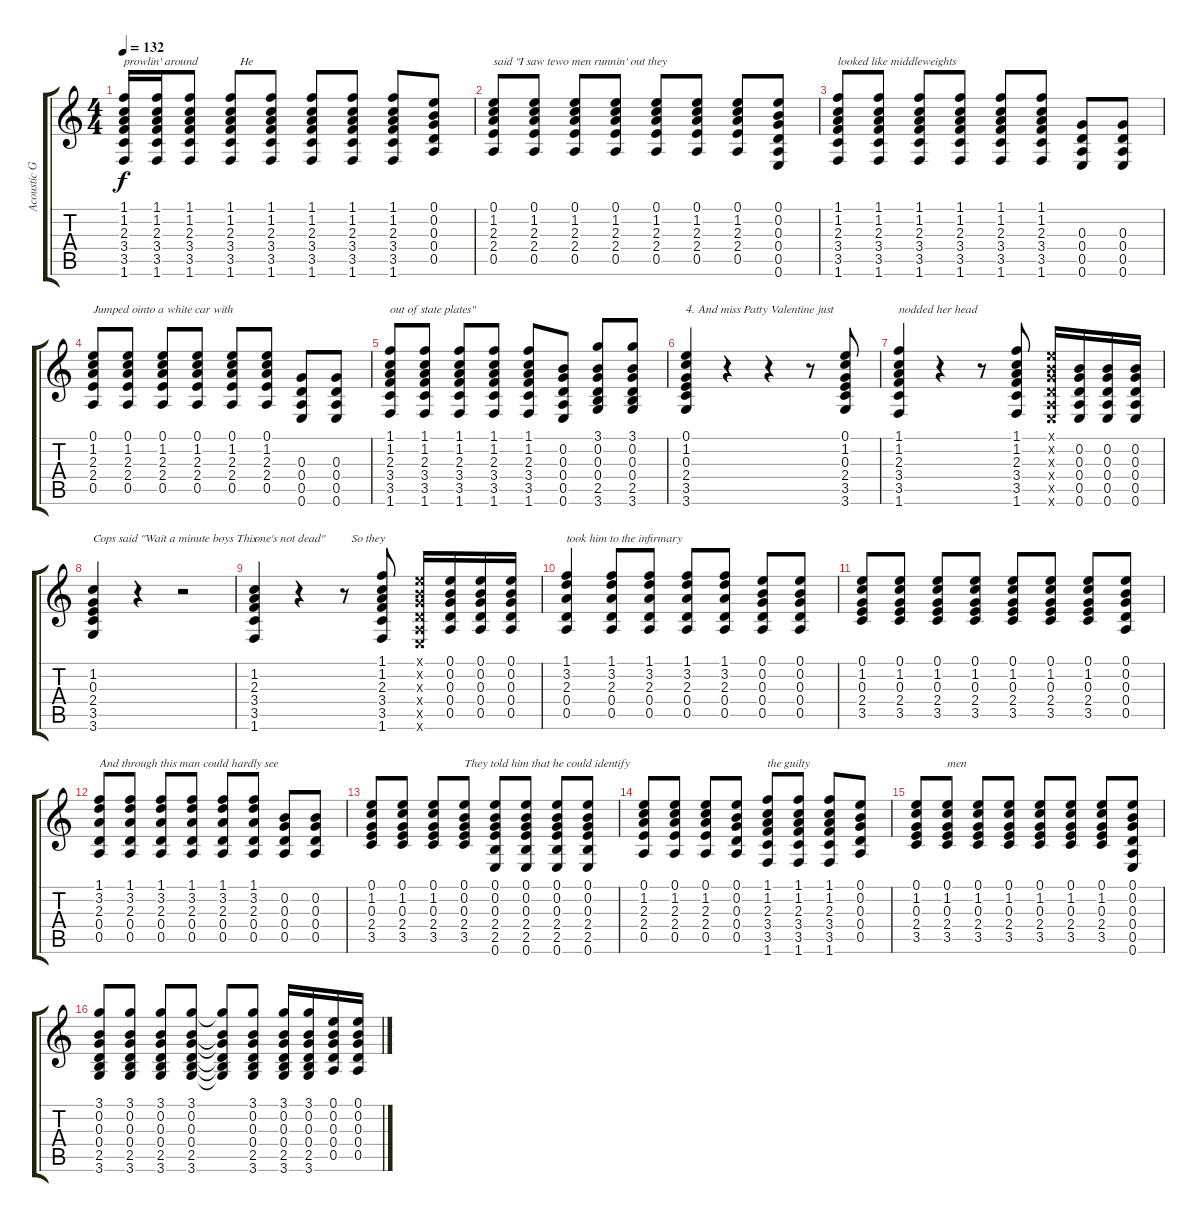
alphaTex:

\track ("Acoustic Guitar" "Acoustic G") {instrument acousticguitarsteel}
\staff {score tabs}
\tuning (E4 B3 G3 D3 A2 E2) {hide}
\ts (4 4)
\tempo 132
\clef g2
\ks c
(1.1 1.2 2.3 3.4 3.5 1.6).16{txt "prowlin' around              He" dy f} (1.1 1.2 2.3 3.4 3.5 1.6).16 (1.1 1.2 2.3 3.4 3.5 1.6).8 (1.1 1.2 2.3 3.4 3.5 1.6).8 (1.1 1.2 2.3 3.4 3.5 1.6).8 (1.1 1.2 2.3 3.4 3.5 1.6).8 (1.1 1.2 2.3 3.4 3.5 1.6).8 (1.1 1.2 2.3 3.4 3.5 1.6).8 (0.1 0.2 0.3 0.4 0.5).8 |
(0.1 1.2 2.3 2.4 0.5).8{txt "said \"I saw tewo men runnin' out they"} (0.1 1.2 2.3 2.4 0.5).8 (0.1 1.2 2.3 2.4 0.5).8 (0.1 1.2 2.3 2.4 0.5).8 (0.1 1.2 2.3 2.4 0.5).8 (0.1 1.2 2.3 2.4 0.5).8 (0.1 1.2 2.3 2.4 0.5).8 (0.1 0.2 0.3 0.4 0.5 0.6).8 |
(1.1 1.2 2.3 3.4 3.5 1.6).8{txt "looked like middleweights"} (1.1 1.2 2.3 3.4 3.5 1.6).8 (1.1 1.2 2.3 3.4 3.5 1.6).8 (1.1 1.2 2.3 3.4 3.5 1.6).8 (1.1 1.2 2.3 3.4 3.5 1.6).8 (1.1 1.2 2.3 3.4 3.5 1.6).8 (0.3 0.4 0.5 0.6).8 (0.3 0.4 0.5 0.6).8 |
(0.1 1.2 2.3 2.4 0.5).8{txt "Jumped ointo a white car with "} (0.1 1.2 2.3 2.4 0.5).8 (0.1 1.2 2.3 2.4 0.5).8 (0.1 1.2 2.3 2.4 0.5).8 (0.1 1.2 2.3 2.4 0.5).8 (0.1 1.2 2.3 2.4 0.5).8 (0.3 0.4 0.5 0.6).8 (0.3 0.4 0.5 0.6).8 |
(1.1 1.2 2.3 3.4 3.5 1.6).8{txt "out of state plates\""} (1.1 1.2 2.3 3.4 3.5 1.6).8 (1.1 1.2 2.3 3.4 3.5 1.6).8 (1.1 1.2 2.3 3.4 3.5 1.6).8 (1.1 1.2 2.3 3.4 3.5 1.6).8 (0.2 0.3 0.4 0.5 0.6).8 (3.1 0.2 0.3 0.4 2.5 3.6).8 (3.1 0.2 0.3 0.4 2.5 3.6).8 |
(0.1 1.2 0.3 2.4 3.5 3.6).4{txt "4. And miss Patty Valentine just"} r.4 r.4 r.8 (0.1 1.2 0.3 2.4 3.5 3.6).8 |
(1.1 1.2 2.3 3.4 3.5 1.6).4{txt "nodded her head"} r.4 r.8 (1.1 1.2 2.3 3.4 3.5 1.6).8 (0.1{x} 0.2{x} 0.3{x} 0.4{x} 0.5{x} 0.6{x}).16 (0.2 0.3 0.4 0.5 0.6).16 (0.2 0.3 0.4 0.5 0.6).16 (0.2 0.3 0.4 0.5 0.6).16 |
(1.2 0.3 2.4 3.5 3.6).4{txt "Cops said \"Wait a minute boys This"} r.4 r.2 |
(1.2 2.3 3.4 3.5 1.6).4{txt "one's not dead\"         So they"} r.4 r.8 (1.1 1.2 2.3 3.4 3.5 1.6).8 (0.1{x} 0.2{x} 0.3{x} 0.4{x} 0.5{x} 0.6{x}).16 (0.1 0.2 0.3 0.4 0.5).16 (0.1 0.2 0.3 0.4 0.5).16 (0.1 0.2 0.3 0.4 0.5).16 |
(1.1 3.2 2.3 0.4 0.5).4{txt "took him to the infirmary"} (1.1 3.2 2.3 0.4 0.5).8 (1.1 3.2 2.3 0.4 0.5).8 (1.1 3.2 2.3 0.4 0.5).8 (1.1 3.2 2.3 0.4 0.5).8 (0.1 0.2 0.3 0.4 0.5).8 (0.1 0.2 0.3 0.4 0.5).8 |
(0.1 1.2 0.3 2.4 3.5).8 (0.1 1.2 0.3 2.4 3.5).8 (0.1 1.2 0.3 2.4 3.5).8 (0.1 1.2 0.3 2.4 3.5).8 (0.1 1.2 0.3 2.4 3.5).8 (0.1 1.2 0.3 2.4 3.5).8 (0.1 1.2 0.3 2.4 3.5).8 (0.1 0.2 0.3 0.4 0.5).8 |
(1.1 3.2 2.3 0.4 0.5).8{txt "And through this man could hardly see"} (1.1 3.2 2.3 0.4 0.5).8 (1.1 3.2 2.3 0.4 0.5).8 (1.1 3.2 2.3 0.4 0.5).8 (1.1 3.2 2.3 0.4 0.5).8 (1.1 3.2 2.3 0.4 0.5).8 (0.2 0.3 0.4 0.5).8 (0.2 0.3 0.4 0.5).8 |
(0.1 1.2 0.3 2.4 3.5).8 (0.1 1.2 0.3 2.4 3.5).8 (0.1 1.2 0.3 2.4 3.5).8 (0.1 0.2 0.3 2.4 3.5).8{txt "They told him that he could identify"} (0.1 0.2 0.3 2.4 2.5 0.6).8 (0.1 0.2 0.3 2.4 2.5 0.6).8 (0.1 0.2 0.3 2.4 2.5 0.6).8 (0.1 0.2 0.3 2.4 2.5 0.6).8 |
(0.1 1.2 2.3 2.4 0.5).8 (0.1 1.2 2.3 2.4 0.5).8 (0.1 1.2 2.3 2.4 0.5).8 (0.1 0.2 0.3 0.4 0.5).8 (1.1 1.2 2.3 3.4 3.5 1.6).8{txt "the guilty "} (1.1 1.2 2.3 3.4 3.5 1.6).8 (1.1 1.2 2.3 3.4 3.5 1.6).8 (0.1 0.2 0.3 0.4 0.5).8 |
(0.1 1.2 0.3 2.4 3.5).8 (0.1 1.2 0.3 2.4 3.5).8{txt "men"} (0.1 1.2 0.3 2.4 3.5).8 (0.1 1.2 0.3 2.4 3.5).8 (0.1 1.2 0.3 2.4 3.5).8 (0.1 1.2 0.3 2.4 3.5).8 (0.1 1.2 0.3 2.4 3.5).8 (0.1 0.2 0.3 0.4 0.5 0.6).8 |
(3.1 0.2 0.3 0.4 2.5 3.6).8 (3.1 0.2 0.3 0.4 2.5 3.6).8 (3.1 0.2 0.3 0.4 2.5 3.6).8 (3.1 0.2 0.3 0.4 2.5 3.6).8 (3.1{t} 0.2{t} 0.3{t} 0.4{t} 2.5{t} 3.6{t}).8 (3.1 0.2 0.3 0.4 2.5 3.6).8 (3.1 0.2 0.3 0.4 2.5 3.6).16 (3.1 0.2 0.3 0.4 2.5 3.6).16 (0.1 0.2 0.3 0.4 0.5).16 (0.1 0.2 0.3 0.4 0.5).16
